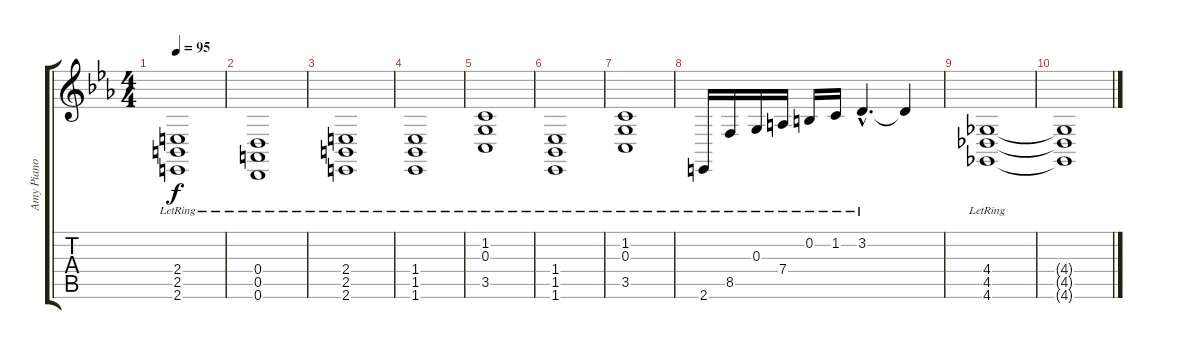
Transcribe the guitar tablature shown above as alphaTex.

\track ("Amy Piano" "Amy Piano") {instrument acousticgrandpiano}
\staff {score tabs}
\tuning (E4 B3 G3 D3 A2 D2) {hide}
\ts (4 4)
\tempo 95
\clef g2
\ks eb
(2.4{lr} 2.5{lr} 2.6{lr}).1{dy f instrument acousticgrandpiano} |
(0.4 0.5{lr} 0.6).1 |
(2.4{lr} 2.5{lr} 2.6{lr}).1 |
(1.4{lr} 1.5{lr} 1.6{lr}).1 |
(1.2{lr} 0.3{lr} 3.5{lr}).1 |
(1.4{lr} 1.5{lr} 1.6{lr}).1 |
(1.2{lr} 0.3{lr} 3.5{lr}).1 |
2.6{lr}.16 8.5{lr}.16 0.3{lr}.16 7.4{lr}.16 0.2{lr}.16 1.2{lr}.16 3.2{hac lr}.4{d} 3.2{t}.4 |
(4.4{lr} 4.5{lr} 4.6{lr}).1 |
(4.4{t} 4.5{t} 4.6{t}).1
